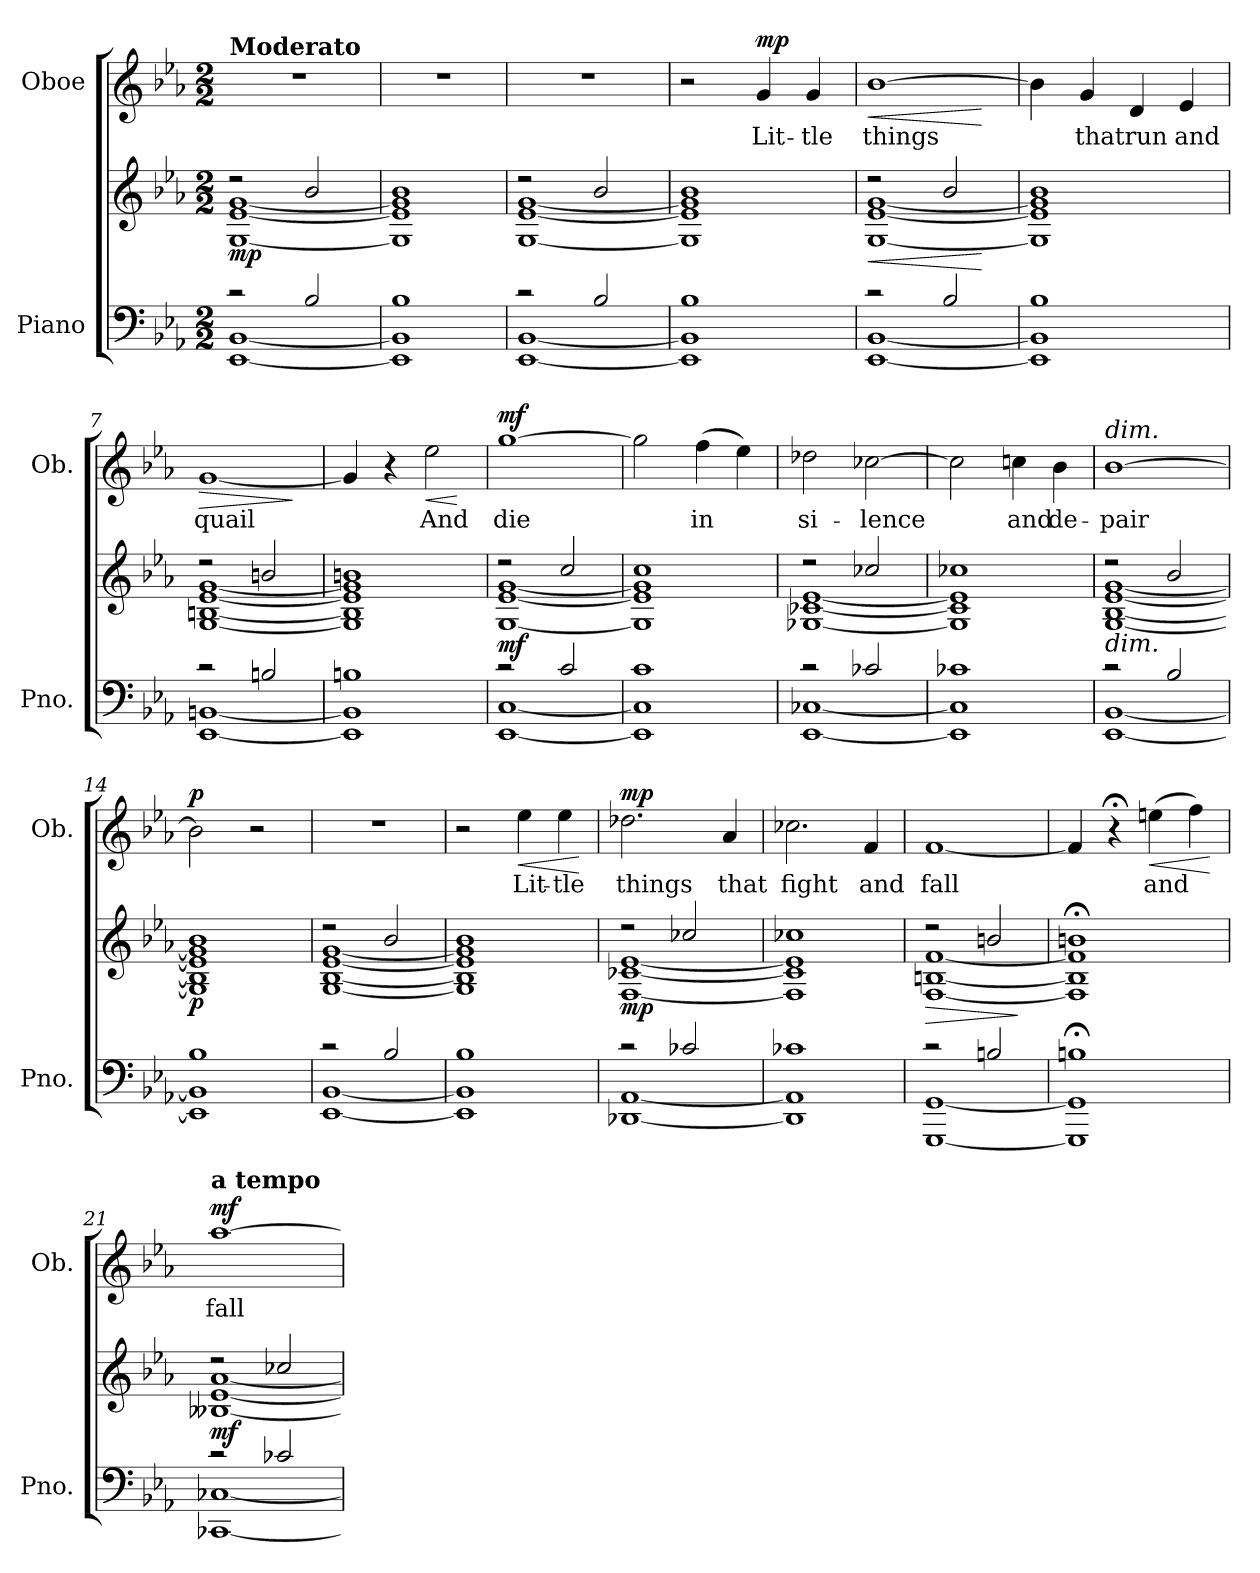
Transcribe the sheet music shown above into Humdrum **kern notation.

**kern	**kern	**dynam	**kern	**text	**dynam
*part2	*part2	*part2	*part1	*part1	*part1
*staff3	*staff2	*staff2/3	*staff1	*staff1	*staff1
*I"Piano	*	*	*I"Oboe	*	*
*I'Pno.	*	*	*I'Ob.	*	*
*clefF4	*clefG2	*	*clefG2	*	*
*k[b-e-a-]	*k[b-e-a-]	*	*k[b-e-a-]	*	*
*M2/2	*M2/2	*	*M2/2	*	*
=1	=1	=1	=1	=1	=1
*^	*^	*	*	*	*
!	!	!	!	!	!LO:TX:a:B:t=Moderato	!	!
!	!	!	!	!LO:DY:b	!	!	!
2r	[1EE- [1BB-	2r	[1G [1e- [1g	mp	1r	.	.
2B-/	.	2b-/	.	.	.	.	.
=2	=2	=2	=2	=2	=2	=2	=2
1B-	1EE-] 1BB-]	1b-	1G] 1e-] 1g]	.	1r	.	.
=3	=3	=3	=3	=3	=3	=3	=3
2r	[1EE- [1BB-	2r	[1G [1e- [1g	.	1r	.	.
2B-/	.	2b-/	.	.	.	.	.
=4	=4	=4	=4	=4	=4	=4	=4
1B-	1EE-] 1BB-]	1b-	1G] 1e-] 1g]	.	2r	.	.
!	!	!	!	!	!	!LO:LY:b	!LO:DY:a
.	.	.	.	.	4g/	Lit-	mp
!	!	!	!	!	!	!LO:LY:b	!
.	.	.	.	.	4g/	-tle	.
=5	=5	=5	=5	=5	=5	=5	=5
!	!	!	!	!LO:HP:b	!	!LO:LY:b	!LO:HP:b
2r	[1EE- [1BB-	2r	[1G [1e- [1g	<	[1b-	things	<
2B-/	.	2b-/	.	.	.	.	.
*v	*v	*	*	*	*	*	*
*	*v	*v	*	*	*	*
.	.	[	.	.	[
=6	=6	=6	=6	=6	=6
*^	*^	*	*	*	*
1B-	1EE-] 1BB-]	1b-	1G] 1e-] 1g]	.	4b-\]	.	.
!	!	!	!	!	!	!LO:LY:b	!
.	.	.	.	.	4g/	that	.
!	!	!	!	!	!	!LO:LY:b	!
.	.	.	.	.	4d/	run	.
!	!	!	!	!	!	!LO:LY:b	!
.	.	.	.	.	4e-/	and	.
=7	=7	=7	=7	=7	=7	=7	=7
!	!	!	!	!	!	!LO:LY:b	!LO:HP:b
2r	[1EE- [1BBn	2r	[1G [1Bn [1e- [1g	.	[1g	quail	>
2Bn/	.	2bn/	.	.	.	.	.
*v	*v	*	*	*	*	*	*
*	*v	*v	*	*	*	*
.	.	.	.	.	]
=8	=8	=8	=8	=8	=8
*^	*^	*	*	*	*
1Bn	1EE-] 1BB]	1bn	1G] 1B] 1e-] 1g]	.	4g/]	.	.
.	.	.	.	.	4r	.	.
!	!	!	!	!	!	!LO:LY:b	!LO:HP:b
.	.	.	.	.	2ee-\	And	<
*v	*v	*	*	*	*	*	*
*	*v	*v	*	*	*	*
.	.	.	.	.	[
!!LO:LB:g=z
=9	=9	=9	=9	=9	=9
*^	*^	*	*	*	*
!	!	!	!	!LO:DY:b	!	!LO:LY:b	!LO:DY:a
2r	[1EE- [1C	2r	[1G [1e- [1g	mf	[1gg	die	mf
2c/	.	2cc/	.	.	.	.	.
=10	=10	=10	=10	=10	=10	=10	=10
1c	1EE-] 1C]	1cc	1G] 1e-] 1g]	.	2gg\]	.	.
!	!	!	!	!	!	!LO:LY:b	!
.	.	.	.	.	(4ff\	in	.
.	.	.	.	.	4ee-\)	.	.
=11	=11	=11	=11	=11	=11	=11	=11
!	!	!	!	!	!	!LO:LY:b	!
2r	[1EE- [1C-X	2r	[1G-X [1c-X [1e-	.	2dd-X\	si-	.
!	!	!	!	!	!	!LO:LY:b	!
2c-X/	.	2cc-X/	.	.	[2cc-X\	-lence	.
=12	=12	=12	=12	=12	=12	=12	=12
1c-X	1EE-] 1C-]	1cc-X	1G-] 1c-] 1e-]	.	2cc-\]	.	.
!	!	!	!	!	!	!LO:LY:b	!
.	.	.	.	.	4ccn\	and	.
!	!	!	!	!	!	!LO:LY:b	!
.	.	.	.	.	4b-\	de-	.
=13	=13	=13	=13	=13	=13	=13	=13
!	!	!	!	!	!LO:TX:a:i:t=dim.	!	!
!	!	!LO:TX:b:i:t=dim.	!	!	!	!	!
!	!	!	!	!	!	!LO:LY:b	!
2r	[1EE- [1BB-	2r	[1G [1B- [1e- [1g	.	[1b-	-pair	.
2B-/	.	2b-/	.	.	.	.	.
=14	=14	=14	=14	=14	=14	=14	=14
!	!	!	!	!LO:DY:b	!	!	!LO:DY:a
1B-	1EE-] 1BB-]	1b-	1G] 1B-] 1e-] 1g]	p	2b-\]	.	p
.	.	.	.	.	2r	.	.
=15	=15	=15	=15	=15	=15	=15	=15
2r	[1EE- [1BB-	2r	[1G [1B- [1e- [1g	.	1r	.	.
2B-/	.	2b-/	.	.	.	.	.
=16	=16	=16	=16	=16	=16	=16	=16
1B-	1EE-] 1BB-]	1b-	1G] 1B-] 1e-] 1g]	.	2r	.	.
!	!	!	!	!	!	!LO:LY:b	!LO:HP:b
.	.	.	.	.	4ee-\	Lit-	<
!	!	!	!	!	!	!LO:LY:b	!
.	.	.	.	.	4ee-\	-tle	.
*v	*v	*	*	*	*	*	*
*	*v	*v	*	*	*	*
.	.	.	.	.	[
!!LO:LB:g=z
=17	=17	=17	=17	=17	=17
*^	*^	*	*	*	*
!	!	!	!	!LO:DY:b	!	!LO:LY:b	!LO:DY:a
2r	[1DD-X [1AA-	2r	[1F [1c-X [1e-	mp	2.dd-X\	things	mp
2c-X/	.	2cc-X/	.	.	.	.	.
!	!	!	!	!	!	!LO:LY:b	!
.	.	.	.	.	4a-/	that	.
=18	=18	=18	=18	=18	=18	=18	=18
!	!	!	!	!	!	!LO:LY:b	!
1c-X	1DD-] 1AA-]	1cc-X	1F] 1c-] 1e-]	.	2.cc-X\	fight	.
!	!	!	!	!	!	!LO:LY:b	!
.	.	.	.	.	4f/	and	.
=19	=19	=19	=19	=19	=19	=19	=19
!	!	!	!	!LO:HP:b	!	!LO:LY:b	!
2r	[1GGG [1GG	2r	[1F [1Bn [1f	>	[1f	fall	.
2Bn/	.	2bn/	.	.	.	.	.
*v	*v	*	*	*	*	*	*
*	*v	*v	*	*	*	*
.	.	]	.	.	.
=20	=20	=20	=20	=20	=20
*^	*^	*	*	*	*
1Bn;<	1GGG] 1GG]	1bn;<	1F] 1B] 1f]	.	4f/]	.	.
.	.	.	.	.	4r;<	.	.
!	!	!	!	!	!	!LO:LY:b	!LO:HP:b
.	.	.	.	.	(4een\	and	<
.	.	.	.	.	4ff\)	.	.
*v	*v	*	*	*	*	*	*
*	*v	*v	*	*	*	*
.	.	.	.	.	[
=21	=21	=21	=21	=21	=21
*^	*^	*	*	*	*
!	!	!	!	!	!LO:TX:a:B:t=a tempo	!	!
!	!	!	!	!LO:DY:b	!	!LO:LY:b	!LO:DY:a
2r	[1CC-X [1C-X	2r	[1B--X [1e- [1a-	mf	[1aa-	fall	mf
2c-X/	.	2cc-X/	.	.	.	.	.
*v	*v	*	*	*	*	*	*
*	*v	*v	*	*	*	*
=	=	=	=	=	=
*-	*-	*-	*-	*-	*-
